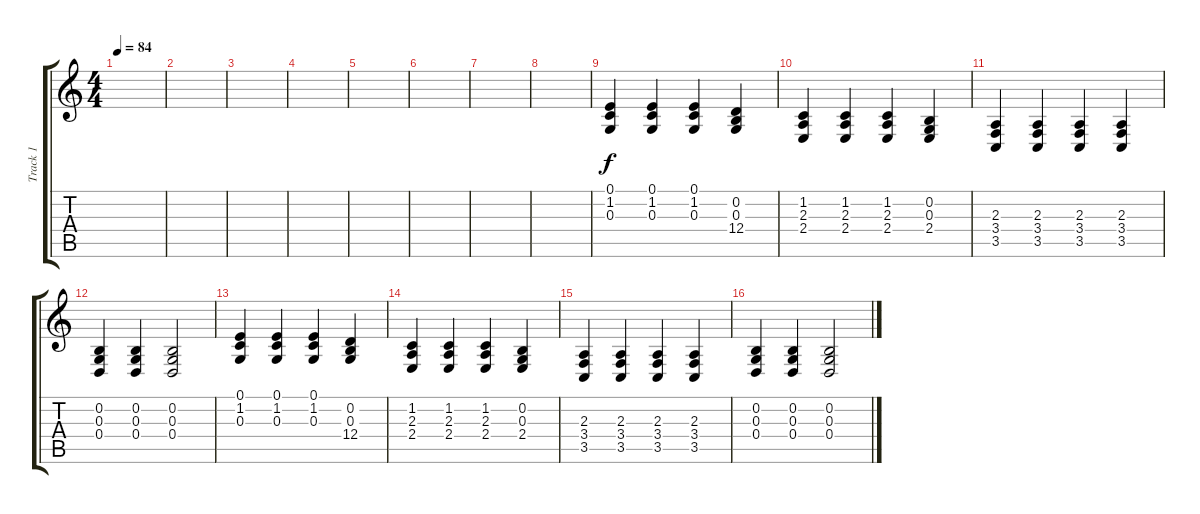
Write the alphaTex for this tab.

\track ("Track 1" "Track 1") {instrument acousticgrandpiano}
\staff {score tabs}
\tuning (E4 B3 G3 D3 A2 E2) {hide}
\ts (4 4)
\tempo 84
\clef g2
\ks c
|
|
|
|
|
|
|
|
(0.1 1.2 0.3).4 (0.1 1.2 0.3).4 (0.1 1.2 0.3).4 (0.2 0.3 12.4).4 |
(1.2 2.3 2.4).4 (1.2 2.3 2.4).4 (1.2 2.3 2.4).4 (0.2 0.3 2.4).4 |
(2.3 3.4 3.5).4 (2.3 3.4 3.5).4 (2.3 3.4 3.5).4 (2.3 3.4 3.5).4 |
(0.2 0.3 0.4).4 (0.2 0.3 0.4).4 (0.2 0.3 0.4).2 |
(0.1 1.2 0.3).4 (0.1 1.2 0.3).4 (0.1 1.2 0.3).4 (0.2 0.3 12.4).4 |
(1.2 2.3 2.4).4 (1.2 2.3 2.4).4 (1.2 2.3 2.4).4 (0.2 0.3 2.4).4 |
(2.3 3.4 3.5).4 (2.3 3.4 3.5).4 (2.3 3.4 3.5).4 (2.3 3.4 3.5).4 |
(0.2 0.3 0.4).4 (0.2 0.3 0.4).4 (0.2 0.3 0.4).2
